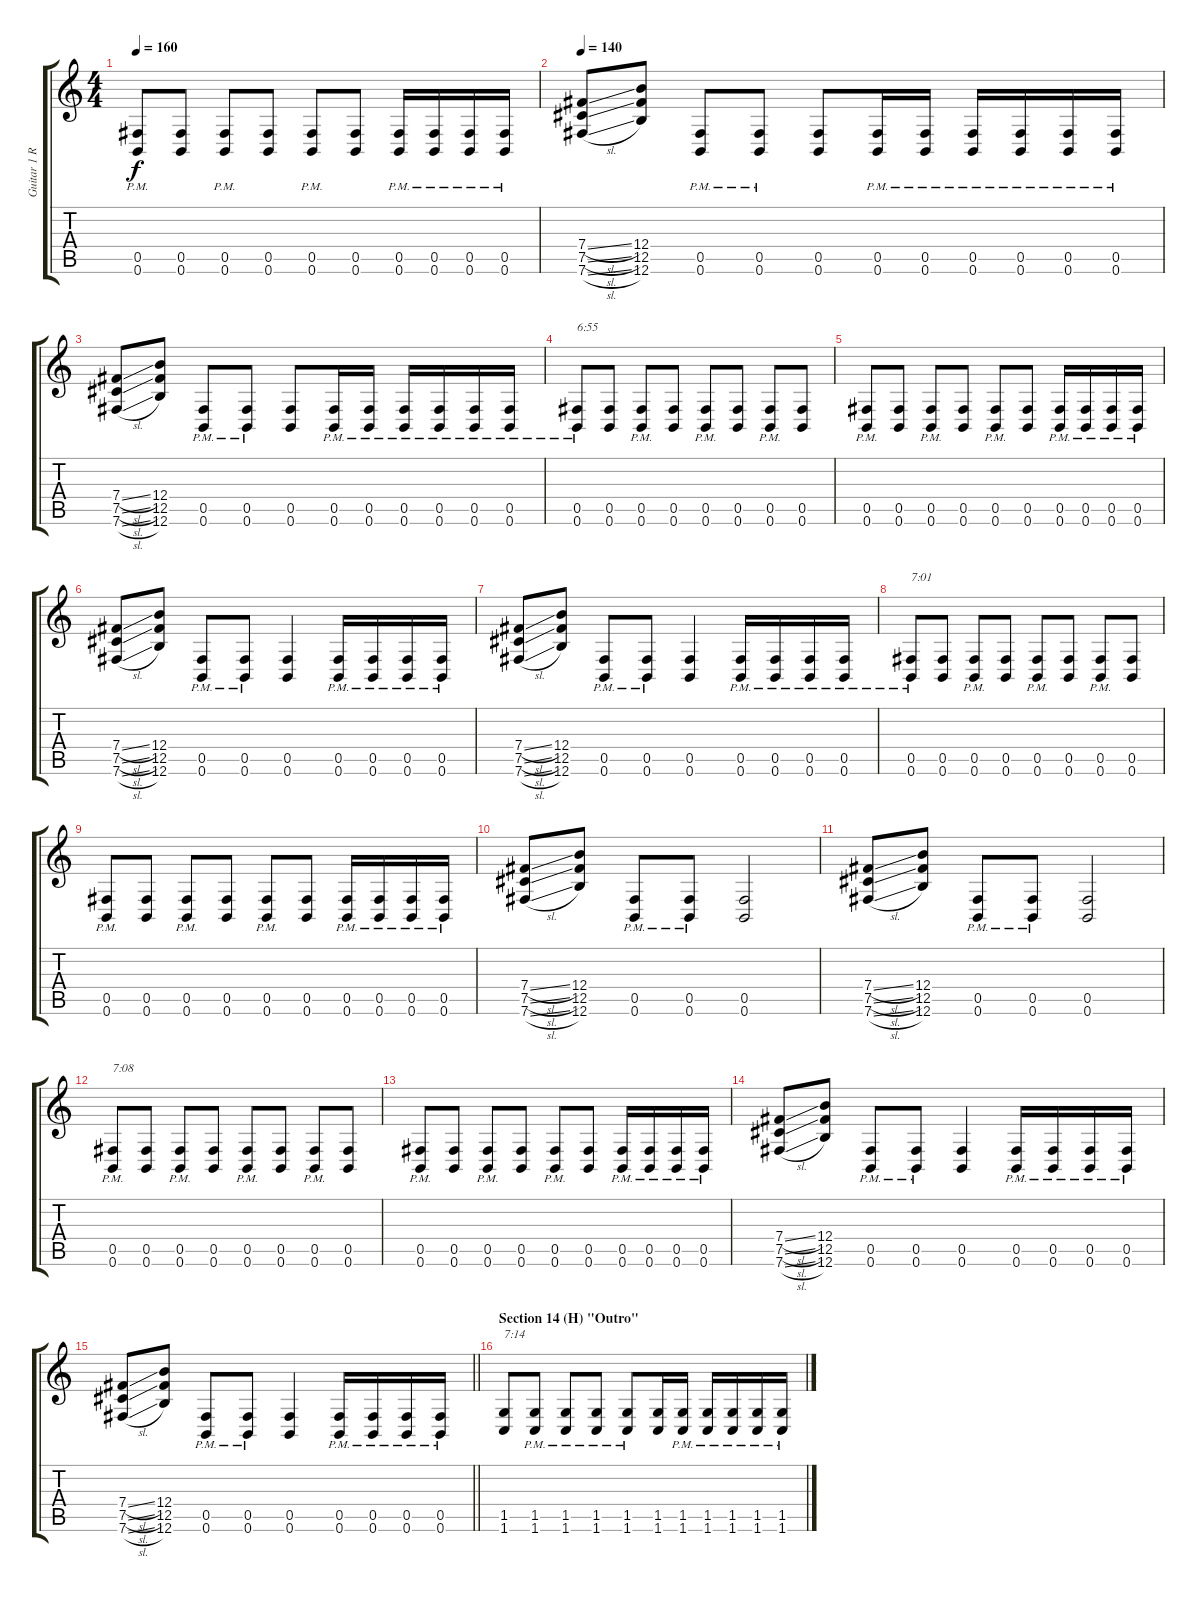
\track ("Guitar 1 Rhythm" "Guitar 1 R") {instrument overdrivenguitar}
\staff {score tabs}
\tuning (E4 B3 E3 B2 Gb2 B1) {hide}
\ts (4 4)
\tempo 160
\clef g2
\ks c
(0.5 0.6{pm}).8{dy f} (0.5 0.6).8 (0.5{pm} 0.6).8 (0.5 0.6).8 (0.5{pm} 0.6).8 (0.5 0.6).8 (0.5{pm} 0.6{pm}).16 (0.5{pm} 0.6{pm}).16 (0.5{pm} 0.6{pm}).16 (0.5{pm} 0.6{pm}).16 |
\tempo 140
(7.4{sl} 7.5{sl} 7.6{sl}).8 (12.4 12.5 12.6).8 (0.5{pm} 0.6).8 (0.5{pm} 0.6).8 (0.5 0.6).8 (0.5{pm} 0.6).16 (0.5{pm} 0.6).16 (0.5{pm} 0.6).16 (0.5{pm} 0.6).16 (0.5{pm} 0.6{pm}).16 (0.5{pm} 0.6{pm}).16 |
(7.4{sl} 7.5{sl} 7.6{sl}).8 (12.4 12.5 12.6).8 (0.5{pm} 0.6).8 (0.5{pm} 0.6).8 (0.5 0.6).8 (0.5{pm} 0.6{pm}).16 (0.5{pm} 0.6{pm}).16 (0.5{pm} 0.6{pm}).16 (0.5{pm} 0.6{pm}).16 (0.5{pm} 0.6{pm}).16 (0.5{pm} 0.6{pm}).16 |
(0.5 0.6{pm}).8{txt "6:55"} (0.5 0.6).8 (0.5{pm} 0.6).8 (0.5 0.6).8 (0.5{pm} 0.6).8 (0.5 0.6).8 (0.5 0.6{pm}).8 (0.5 0.6).8 |
(0.5{pm} 0.6).8 (0.5 0.6).8 (0.5{pm} 0.6).8 (0.5 0.6).8 (0.5{pm} 0.6).8 (0.5 0.6).8 (0.5{pm} 0.6{pm}).16 (0.5{pm} 0.6{pm}).16 (0.5{pm} 0.6{pm}).16 (0.5{pm} 0.6{pm}).16 |
(7.4{sl} 7.5{sl} 7.6{sl}).8 (12.4 12.5 12.6).8 (0.5{pm} 0.6{pm}).8 (0.5{pm} 0.6{pm}).8 (0.5 0.6).4 (0.5{pm} 0.6{pm}).16 (0.5{pm} 0.6{pm}).16 (0.5{pm} 0.6{pm}).16 (0.5{pm} 0.6{pm}).16 |
(7.4{sl} 7.5{sl} 7.6{sl}).8 (12.4 12.5 12.6).8 (0.5{pm} 0.6{pm}).8 (0.5{pm} 0.6{pm}).8 (0.5 0.6).4 (0.5{pm} 0.6{pm}).16 (0.5{pm} 0.6{pm}).16 (0.5{pm} 0.6{pm}).16 (0.5{pm} 0.6{pm}).16 |
(0.5 0.6{pm}).8{txt "7:01"} (0.5 0.6).8 (0.5{pm} 0.6).8 (0.5 0.6).8 (0.5{pm} 0.6).8 (0.5 0.6).8 (0.5 0.6{pm}).8 (0.5 0.6).8 |
(0.5 0.6{pm}).8 (0.5 0.6).8 (0.5{pm} 0.6).8 (0.5 0.6).8 (0.5{pm} 0.6).8 (0.5 0.6).8 (0.5{pm} 0.6{pm}).16 (0.5{pm} 0.6{pm}).16 (0.5{pm} 0.6{pm}).16 (0.5{pm} 0.6{pm}).16 |
(7.4{sl} 7.5{sl} 7.6{sl}).8 (12.4 12.5 12.6).8 (0.5{pm} 0.6).8 (0.5{pm} 0.6).8 (0.5 0.6).2 |
(7.4{sl} 7.5{sl} 7.6{sl}).8 (12.4 12.5 12.6).8 (0.5{pm} 0.6).8 (0.5{pm} 0.6).8 (0.5 0.6).2 |
(0.5 0.6{pm}).8{txt "7:08"} (0.5 0.6).8 (0.5{pm} 0.6).8 (0.5 0.6).8 (0.5{pm} 0.6).8 (0.5 0.6).8 (0.5 0.6{pm}).8 (0.5 0.6).8 |
(0.5{pm} 0.6).8 (0.5 0.6).8 (0.5{pm} 0.6).8 (0.5 0.6).8 (0.5{pm} 0.6).8 (0.5 0.6).8 (0.5{pm} 0.6{pm}).16 (0.5{pm} 0.6{pm}).16 (0.5{pm} 0.6{pm}).16 (0.5{pm} 0.6{pm}).16 |
(7.4{sl} 7.5{sl} 7.6{sl}).8 (12.4 12.5 12.6).8 (0.5{pm} 0.6{pm}).8 (0.5{pm} 0.6{pm}).8 (0.5 0.6).4 (0.5{pm} 0.6{pm}).16 (0.5{pm} 0.6{pm}).16 (0.5{pm} 0.6{pm}).16 (0.5{pm} 0.6{pm}).16 |
\barLineRight lightlight
(7.4{sl} 7.5{sl} 7.6{sl}).8 (12.4 12.5 12.6).8 (0.5{pm} 0.6{pm}).8 (0.5{pm} 0.6{pm}).8 (0.5 0.6).4 (0.5{pm} 0.6{pm}).16 (0.5{pm} 0.6{pm}).16 (0.5{pm} 0.6{pm}).16 (0.5{pm} 0.6{pm}).16 |
\section ("" "Section 14 (H) \"Outro\"")
(1.5 1.6).8{txt "7:14"} (1.5{pm} 1.6{pm}).8 (1.5{pm} 1.6{pm}).8 (1.5{pm} 1.6{pm}).8 (1.5{pm} 1.6{pm}).8 (1.5 1.6).16 (1.5{pm} 1.6{pm}).16 (1.5{pm} 1.6{pm}).16 (1.5{pm} 1.6{pm}).16 (1.5{pm} 1.6{pm}).16 (1.5{pm} 1.6{pm}).16
